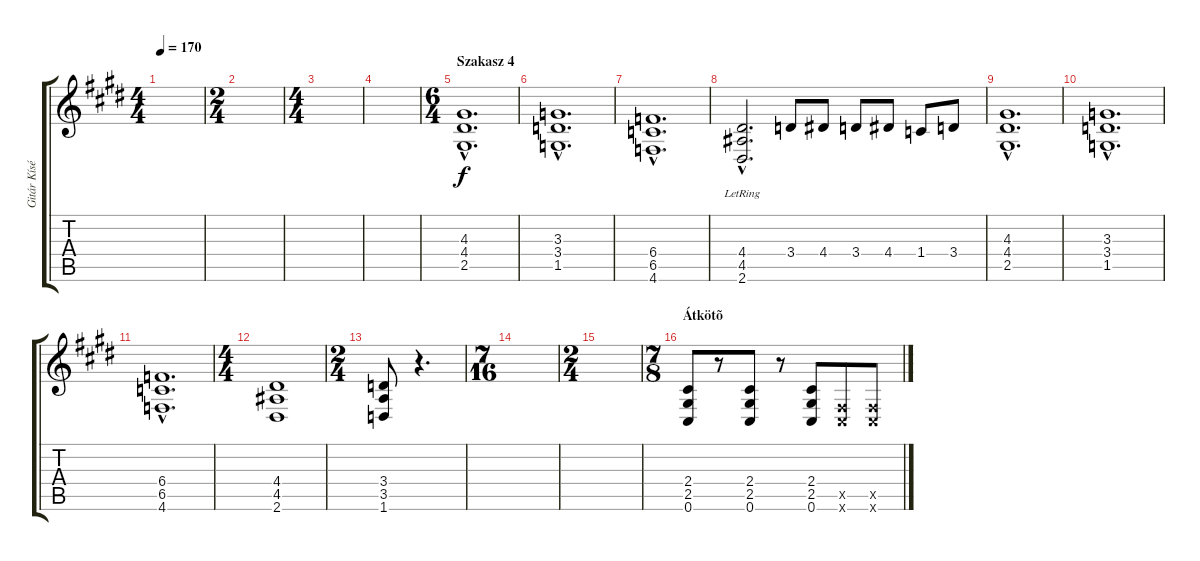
\track ("Gitár Kíséret 1" "Gitár Kísé") {instrument distortionguitar}
\staff {score tabs}
\tuning (Db4 Ab3 E3 B2 Gb2 Db2) {hide}
\ts (4 4)
\tempo 170
\clef g2
\ks c#minor
|
\ts (2 4)
|
\ts (4 4)
|
|
\ts (6 4)
\section ("" "Szakasz 4")
(4.3{hac} 4.4{hac} 2.5{hac}).1{d} |
(3.3{hac} 3.4{hac} 1.5{hac}).1{d} |
(6.4{hac} 6.5{hac} 4.6{hac}).1{d} |
(4.4{hac} 4.5{hac lr} 2.6{hac lr}).2{d} 3.4.8 4.4.8 3.4.8 4.4.8 1.4.8 3.4.8 |
(4.3{hac} 4.4{hac} 2.5{hac}).1{d} |
(3.3{hac} 3.4{hac} 1.5{hac}).1{d} |
(6.4{hac} 6.5{hac} 4.6{hac}).1{d} |
\ts (4 4)
(4.4 4.5 2.6).1 |
\ts (2 4)
(3.4 3.5 1.6).8 r.4{d} |
\ts (7 16)
|
\ts (2 4)
|
\ts (7 8)
\section ("" "Átkötõ")
(2.4 2.5 0.6).8 r.8 (2.4 2.5 0.6).8 r.8 (2.4 2.5 0.6).8 (0.5{x} 0.6{x}).8 (0.5{x} 0.6{x}).8
